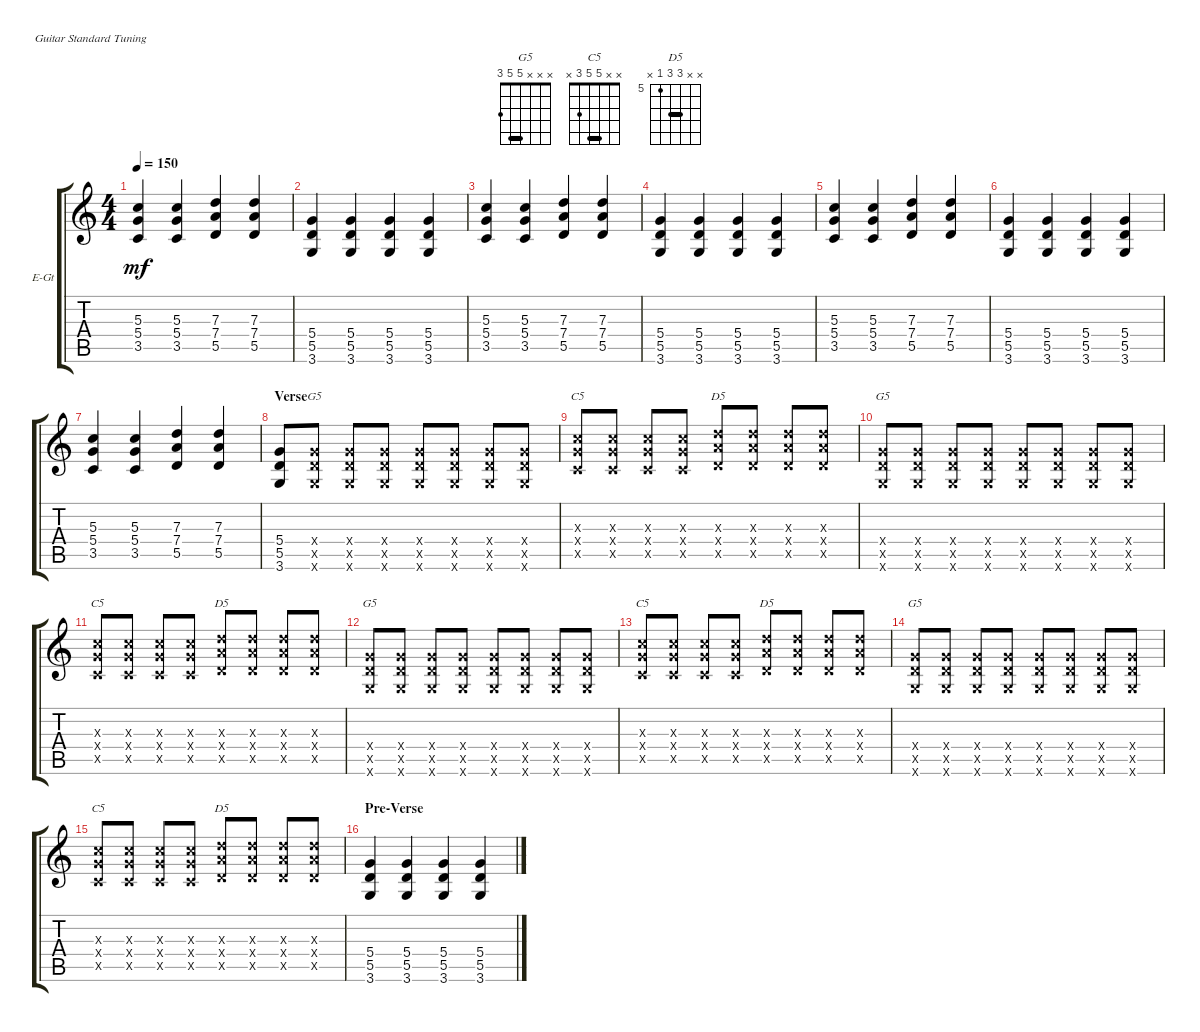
\defaultSystemsLayout 4
\bracketExtendMode groupsimilarinstruments
\firstSystemTrackNameOrientation horizontal
\otherSystemsTrackNameOrientation horizontal
\track ("Guitar" "E-Gt") {instrument distortionguitar}
\staff {score tabs}
\tuning (E4 B3 G3 D3 A2 E2)
\chord ("G5" x x x 5 5 3) {barre 5}
\chord ("C5" x x 5 5 3 x) {barre 5}
\chord ("D5" x x 7 7 5 x) {firstfret 5 barre 7}
\ts (4 4)
\tempo 150
\clef g2
\ks c
(5.3 5.4 3.5).4{dy mf} (5.3 5.4 3.5).4 (7.3 7.4 5.5).4 (7.3 7.4 5.5).4 |
(3.6 5.5 5.4).4 (3.6 5.5 5.4).4 (3.6 5.5 5.4).4 (3.6 5.5 5.4).4 |
(5.3 5.4 3.5).4 (5.3 5.4 3.5).4 (7.3 7.4 5.5).4 (7.3 7.4 5.5).4 |
(3.6 5.5 5.4).4 (3.6 5.5 5.4).4 (3.6 5.5 5.4).4 (3.6 5.5 5.4).4 |
(5.3 5.4 3.5).4 (5.3 5.4 3.5).4 (7.3 7.4 5.5).4 (7.3 7.4 5.5).4 |
(3.6 5.5 5.4).4 (3.6 5.5 5.4).4 (3.6 5.5 5.4).4 (3.6 5.5 5.4).4 |
(5.3 5.4 3.5).4 (5.3 5.4 3.5).4 (7.3 7.4 5.5).4 (7.3 7.4 5.5).4 |
\section ("" "Verse")
(3.6 5.5 5.4).8 (3.6{x} 5.5{x} 5.4{x}).8{ch "G5"} (3.6{x} 5.5{x} 5.4{x}).8 (3.6{x} 5.5{x} 5.4{x}).8 (3.6{x} 5.5{x} 5.4{x}).8 (3.6{x} 5.5{x} 5.4{x}).8 (3.6{x} 5.5{x} 5.4{x}).8 (3.6{x} 5.5{x} 5.4{x}).8 |
(5.3{x} 5.4{x} 3.5{x}).8{ch "C5"} (5.3{x} 5.4{x} 3.5{x}).8 (5.3{x} 5.4{x} 3.5{x}).8 (5.3{x} 5.4{x} 3.5{x}).8 (7.3{x} 7.4{x} 5.5{x}).8{ch "D5"} (7.3{x} 7.4{x} 5.5{x}).8 (7.3{x} 7.4{x} 5.5{x}).8 (7.3{x} 7.4{x} 5.5{x}).8 |
(3.6{x} 5.5{x} 5.4{x}).8{ch "G5"} (3.6{x} 5.5{x} 5.4{x}).8 (3.6{x} 5.5{x} 5.4{x}).8 (3.6{x} 5.5{x} 5.4{x}).8 (3.6{x} 5.5{x} 5.4{x}).8 (3.6{x} 5.5{x} 5.4{x}).8 (3.6{x} 5.5{x} 5.4{x}).8 (3.6{x} 5.5{x} 5.4{x}).8 |
(5.3{x} 5.4{x} 3.5{x}).8{ch "C5"} (5.3{x} 5.4{x} 3.5{x}).8 (5.3{x} 5.4{x} 3.5{x}).8 (5.3{x} 5.4{x} 3.5{x}).8 (7.3{x} 7.4{x} 5.5{x}).8{ch "D5"} (7.3{x} 7.4{x} 5.5{x}).8 (7.3{x} 7.4{x} 5.5{x}).8 (7.3{x} 7.4{x} 5.5{x}).8 |
(3.6{x} 5.5{x} 5.4{x}).8{ch "G5"} (3.6{x} 5.5{x} 5.4{x}).8 (3.6{x} 5.5{x} 5.4{x}).8 (3.6{x} 5.5{x} 5.4{x}).8 (3.6{x} 5.5{x} 5.4{x}).8 (3.6{x} 5.5{x} 5.4{x}).8 (3.6{x} 5.5{x} 5.4{x}).8 (3.6{x} 5.5{x} 5.4{x}).8 |
(5.3{x} 5.4{x} 3.5{x}).8{ch "C5"} (5.3{x} 5.4{x} 3.5{x}).8 (5.3{x} 5.4{x} 3.5{x}).8 (5.3{x} 5.4{x} 3.5{x}).8 (7.3{x} 7.4{x} 5.5{x}).8{ch "D5"} (7.3{x} 7.4{x} 5.5{x}).8 (7.3{x} 7.4{x} 5.5{x}).8 (7.3{x} 7.4{x} 5.5{x}).8 |
(3.6{x} 5.5{x} 5.4{x}).8{ch "G5"} (3.6{x} 5.5{x} 5.4{x}).8 (3.6{x} 5.5{x} 5.4{x}).8 (3.6{x} 5.5{x} 5.4{x}).8 (3.6{x} 5.5{x} 5.4{x}).8 (3.6{x} 5.5{x} 5.4{x}).8 (3.6{x} 5.5{x} 5.4{x}).8 (3.6{x} 5.5{x} 5.4{x}).8 |
(5.3{x} 5.4{x} 3.5{x}).8{ch "C5"} (5.3{x} 5.4{x} 3.5{x}).8 (5.3{x} 5.4{x} 3.5{x}).8 (5.3{x} 5.4{x} 3.5{x}).8 (7.3{x} 7.4{x} 5.5{x}).8{ch "D5"} (7.3{x} 7.4{x} 5.5{x}).8 (7.3{x} 7.4{x} 5.5{x}).8 (7.3{x} 7.4{x} 5.5{x}).8 |
\section ("" "Pre-Verse")
(3.6 5.5 5.4).4 (3.6 5.5 5.4).4 (3.6 5.5 5.4).4 (3.6 5.5 5.4).4
